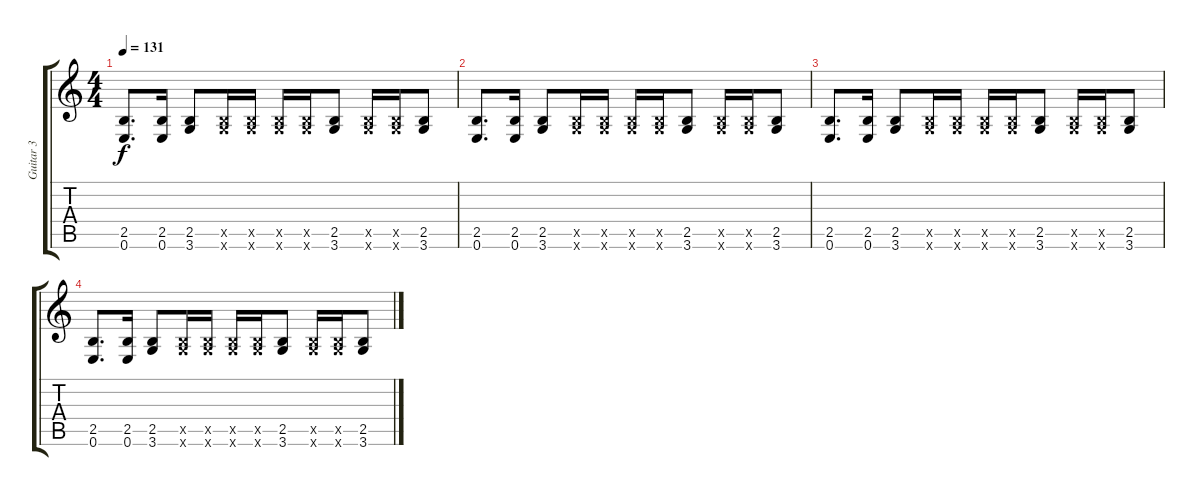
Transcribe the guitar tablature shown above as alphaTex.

\track ("Guitar 3" "Guitar 3") {instrument distortionguitar}
\staff {score tabs}
\tuning (E4 B3 G3 D3 A2 E2) {hide}
\ts (4 4)
\tempo 131
\clef g2
\ks c
(2.5 0.6).8{d dy f} (2.5 0.6).16 (2.5 3.6).8 (2.5{x} 3.6{x}).16 (2.5{x} 3.6{x}).16 (2.5{x} 3.6{x}).16 (2.5{x} 3.6{x}).16 (2.5 3.6).8 (2.5{x} 3.6{x}).16 (2.5{x} 3.6{x}).16 (2.5 3.6).8 |
(2.5 0.6).8{d} (2.5 0.6).16 (2.5 3.6).8 (2.5{x} 3.6{x}).16 (2.5{x} 3.6{x}).16 (2.5{x} 3.6{x}).16 (2.5{x} 3.6{x}).16 (2.5 3.6).8 (2.5{x} 3.6{x}).16 (2.5{x} 3.6{x}).16 (2.5 3.6).8 |
(2.5 0.6).8{d} (2.5 0.6).16 (2.5 3.6).8 (2.5{x} 3.6{x}).16 (2.5{x} 3.6{x}).16 (2.5{x} 3.6{x}).16 (2.5{x} 3.6{x}).16 (2.5 3.6).8 (2.5{x} 3.6{x}).16 (2.5{x} 3.6{x}).16 (2.5 3.6).8 |
(2.5 0.6).8{d} (2.5 0.6).16 (2.5 3.6).8 (2.5{x} 3.6{x}).16 (2.5{x} 3.6{x}).16 (2.5{x} 3.6{x}).16 (2.5{x} 3.6{x}).16 (2.5 3.6).8 (2.5{x} 3.6{x}).16 (2.5{x} 3.6{x}).16 (2.5 3.6).8
